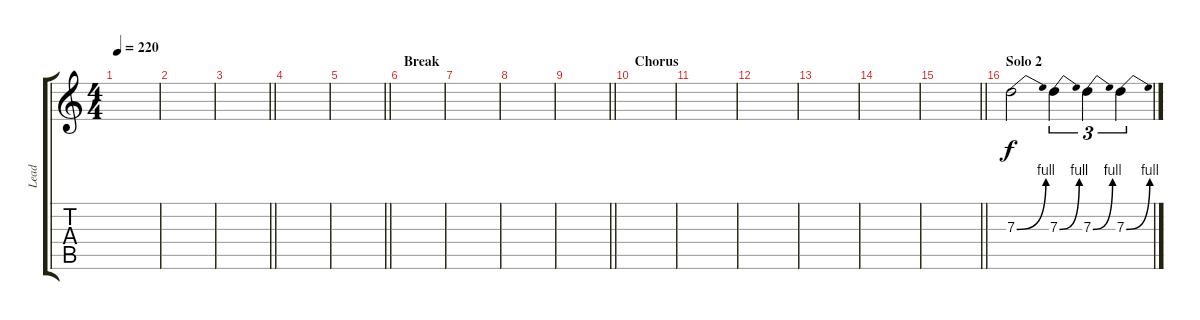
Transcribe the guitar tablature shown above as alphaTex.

\track ("Lead" "Lead") {instrument distortionguitar}
\staff {score tabs}
\tuning (E4 B3 G3 D3 A2 E2) {hide}
\ts (4 4)
\tempo 220
\clef g2
\ks c
|
|
\barLineRight lightlight
|
|
\barLineRight lightlight
|
\section ("" "Break")
|
|
|
\barLineRight lightlight
|
\section ("" "Chorus")
|
|
|
|
|
\barLineRight lightlight
|
\section ("" "Solo 2")
7.3{be (bend 0 0 60 4)}.2{volume 16} 7.3{be (bend 0 0 60 4)}.4{tu (3 2)} 7.3{be (bend 0 0 60 4)}.4{tu (3 2)} 7.3{be (bend 0 0 60 4)}.4{tu (3 2)}
